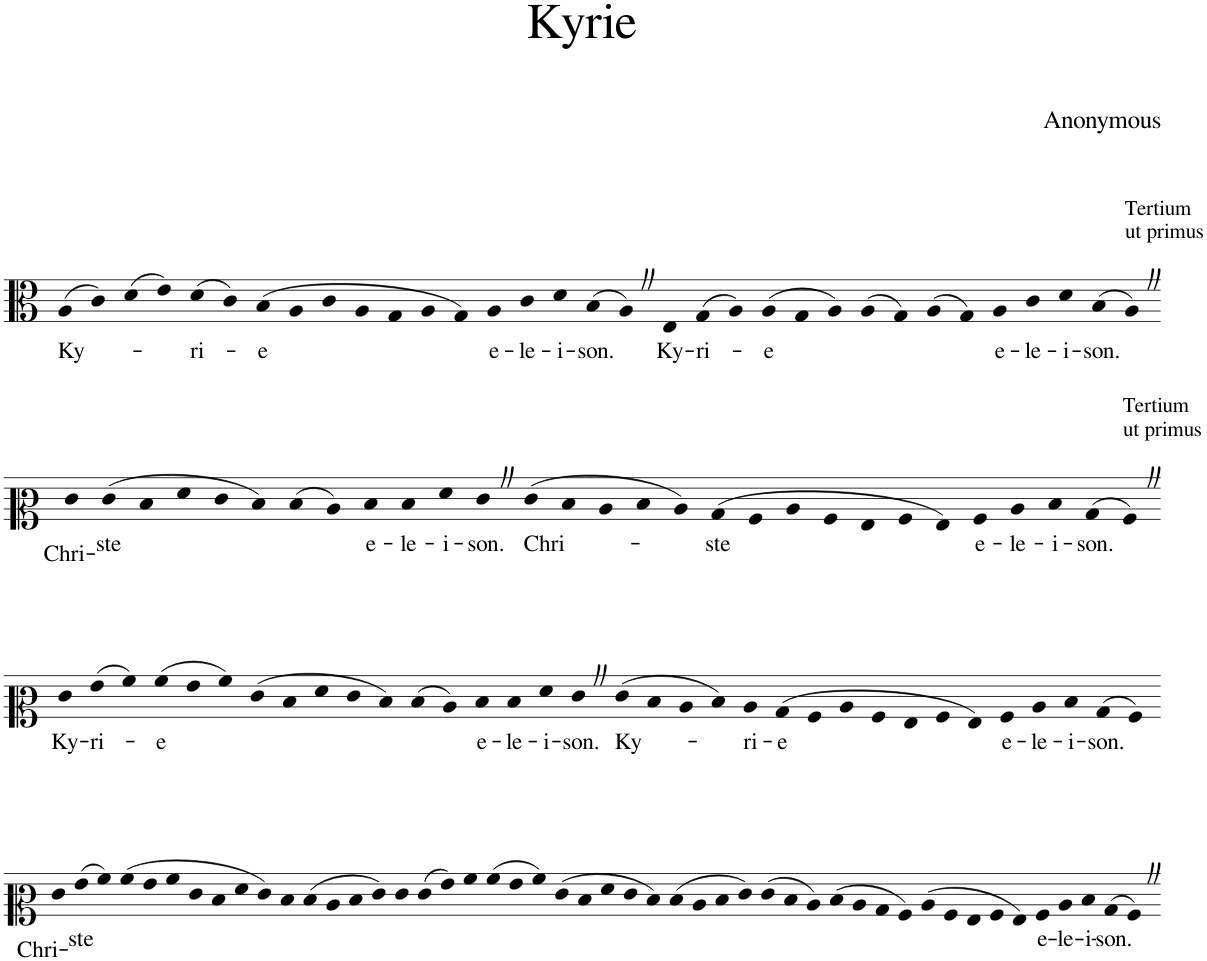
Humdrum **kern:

**kern	**text
*part1	*part1
*staff1	*staff1
*I"Piano	*
*I'Pno.	*
*clefC3	*
*k[]	*
*M63/4	*
=1	=1
!	!LO:LY:b
(4A	Ky-
4c)	.
(4d	.
4e)	.
!	!LO:LY:b
(4d	-ri-
4c)	.
!	!LO:LY:b
(4B	-e
4A	.
4c	.
4A	.
4G	.
4A	.
4G)	.
!	!LO:LY:b
4A	e-
!	!LO:LY:b
4c	-le-
!	!LO:LY:b
4d	-i-
!	!LO:LY:b
(4B	-son.
4AZ)	.
!	!LO:LY:b
4E	Ky-
!	!LO:LY:b
(4G	-ri-
4A)	.
!	!LO:LY:b
(4A	-e
4G	.
4A)	.
(4A	.
4G)	.
(4A	.
4G)	.
!	!LO:LY:b
4A	e-
!	!LO:LY:b
4c	-le-
!	!LO:LY:b
4d	-i-
!	!LO:LY:b
(4B	-son.
!LO:TX:a:t=Tertium	!
!LO:TX:a:t=ut primus	!
4AZ)	.
!!LO:LB:g=z
=2-	=2-
*clefC2	*
!	!LO:LY:b
4e	Chri-
!	!LO:LY:b
(4e	-ste
4d	.
4f	.
4e	.
4d)	.
(4d	.
4c)	.
!	!LO:LY:b
4d	e-
!	!LO:LY:b
4d	-le-
!	!LO:LY:b
4f	-i-
!	!LO:LY:b
4eZ	-son.
!	!LO:LY:b
(4e	Chri-
4d	.
4c	.
4d	.
4c)	.
!	!LO:LY:b
(4B	-ste
4A	.
4c	.
4A	.
4G	.
4A	.
4G)	.
!	!LO:LY:b
4A	e-
!	!LO:LY:b
4c	-le-
!	!LO:LY:b
4d	-i-
!	!LO:LY:b
(4B	-son.
!LO:TX:a:t=Tertium	!
!LO:TX:a:t=ut primus	!
4AZ)	.
!!LO:LB:g=z
=3-	=3-
!	!LO:LY:b
4e	Ky-
!	!LO:LY:b
(4g	-ri-
4a)	.
!	!LO:LY:b
(4a	-e
4g	.
4a)	.
(4e	.
4d	.
4f	.
4e	.
4d)	.
(4d	.
4c)	.
!	!LO:LY:b
4d	e-
!	!LO:LY:b
4d	-le-
!	!LO:LY:b
4f	-i-
!	!LO:LY:b
4eZ	-son.
!	!LO:LY:b
(4e	Ky-
4d	.
4c	.
4d)	.
!	!LO:LY:b
4c	-ri-
!	!LO:LY:b
(4B	-e
4A	.
4c	.
4A	.
4G	.
4A	.
4G)	.
!	!LO:LY:b
4A	e-
!	!LO:LY:b
4c	-le-
!	!LO:LY:b
4d	-i-
!	!LO:LY:b
(4B	-son.
4A)	.
!!LO:LB:g=z
=4-	=4-
!	!LO:LY:b
4e	Chri-
!	!LO:LY:b
(4g	-ste
4a)	.
(4a	.
4g	.
4a	.
4e	.
4d	.
4f	.
4e)	.
4d	.
(4d	.
4c	.
4d	.
4e)	.
4e	.
(4e	.
4g)	.
4a	.
(4a	.
4g	.
4a)	.
(4e	.
4d	.
4f	.
4e	.
4d)	.
(4d	.
4c	.
4d	.
4e)	.
(4e	.
4d	.
4c)	.
(4d	.
4c	.
4B	.
4A)	.
(4c	.
4A	.
4G	.
4A	.
4G)	.
!	!LO:LY:b
4A	e-
!	!LO:LY:b
4c	-le-
!	!LO:LY:b
4d	-i-
!	!LO:LY:b
(4B	-son.
4AZ)	.
=-	=-
*-	*-
